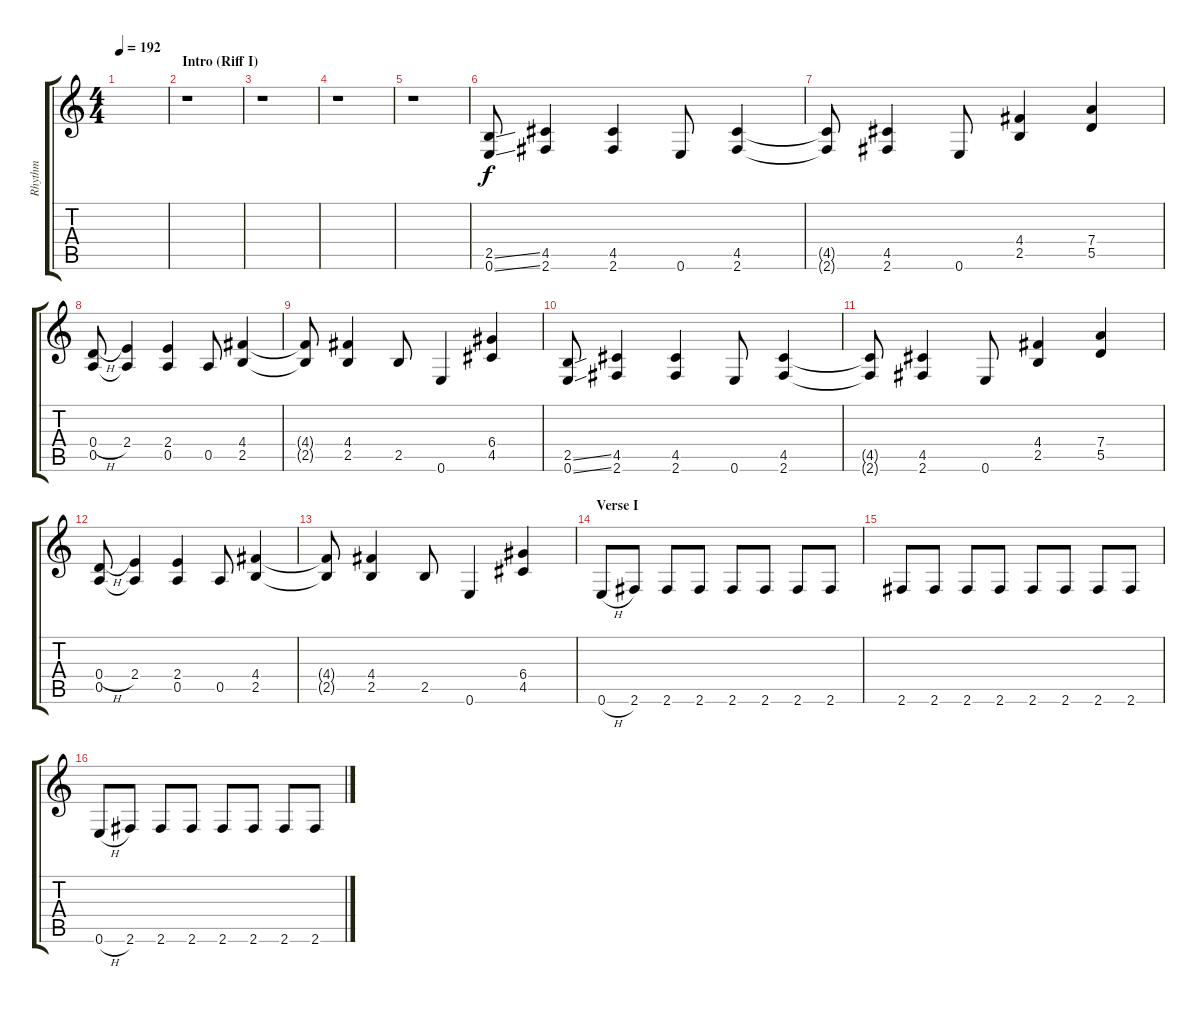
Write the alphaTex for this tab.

\track ("Rhythm" "Rhythm") {instrument overdrivenguitar}
\staff {score tabs}
\tuning (E4 B3 G3 D3 A2 E2) {hide}
\ts (4 4)
\tempo 192
\tempo 190
\tempo 192
\clef g2
\ks c
|
\section ("" "Intro (Riff I)")
r.1 |
r.1 |
r.1 |
r.1 |
(2.5{ss} 0.6{ss}).8 (4.5 2.6).4 (4.5 2.6).4 0.6.8 (4.5 2.6).4 |
(4.5{t} 2.6{t}).8 (4.5 2.6).4 0.6.8 (4.4 2.5).4 (7.4 5.5).4 |
(0.4{h} 0.5).8 (2.4 0.5{t}).4 (2.4 0.5).4 0.5.8 (4.4 2.5).4 |
(4.4{t} 2.5{t}).8 (4.4 2.5).4 2.5.8 0.6.4 (6.4 4.5).4 |
(2.5{ss} 0.6{ss}).8 (4.5 2.6).4 (4.5 2.6).4 0.6.8 (4.5 2.6).4 |
(4.5{t} 2.6{t}).8 (4.5 2.6).4 0.6.8 (4.4 2.5).4 (7.4 5.5).4 |
(0.4{h} 0.5).8 (2.4 0.5{t}).4 (2.4 0.5).4 0.5.8 (4.4 2.5).4 |
(4.4{t} 2.5{t}).8 (4.4 2.5).4 2.5.8 0.6.4 (6.4 4.5).4 |
\section ("" "Verse I")
0.6{h}.8{instrument electricguitarmuted} 2.6.8 2.6.8 2.6.8 2.6.8 2.6.8 2.6.8 2.6.8 |
2.6.8 2.6.8 2.6.8 2.6.8 2.6.8 2.6.8 2.6.8 2.6.8 |
0.6{h}.8 2.6.8 2.6.8 2.6.8 2.6.8 2.6.8 2.6.8 2.6.8
